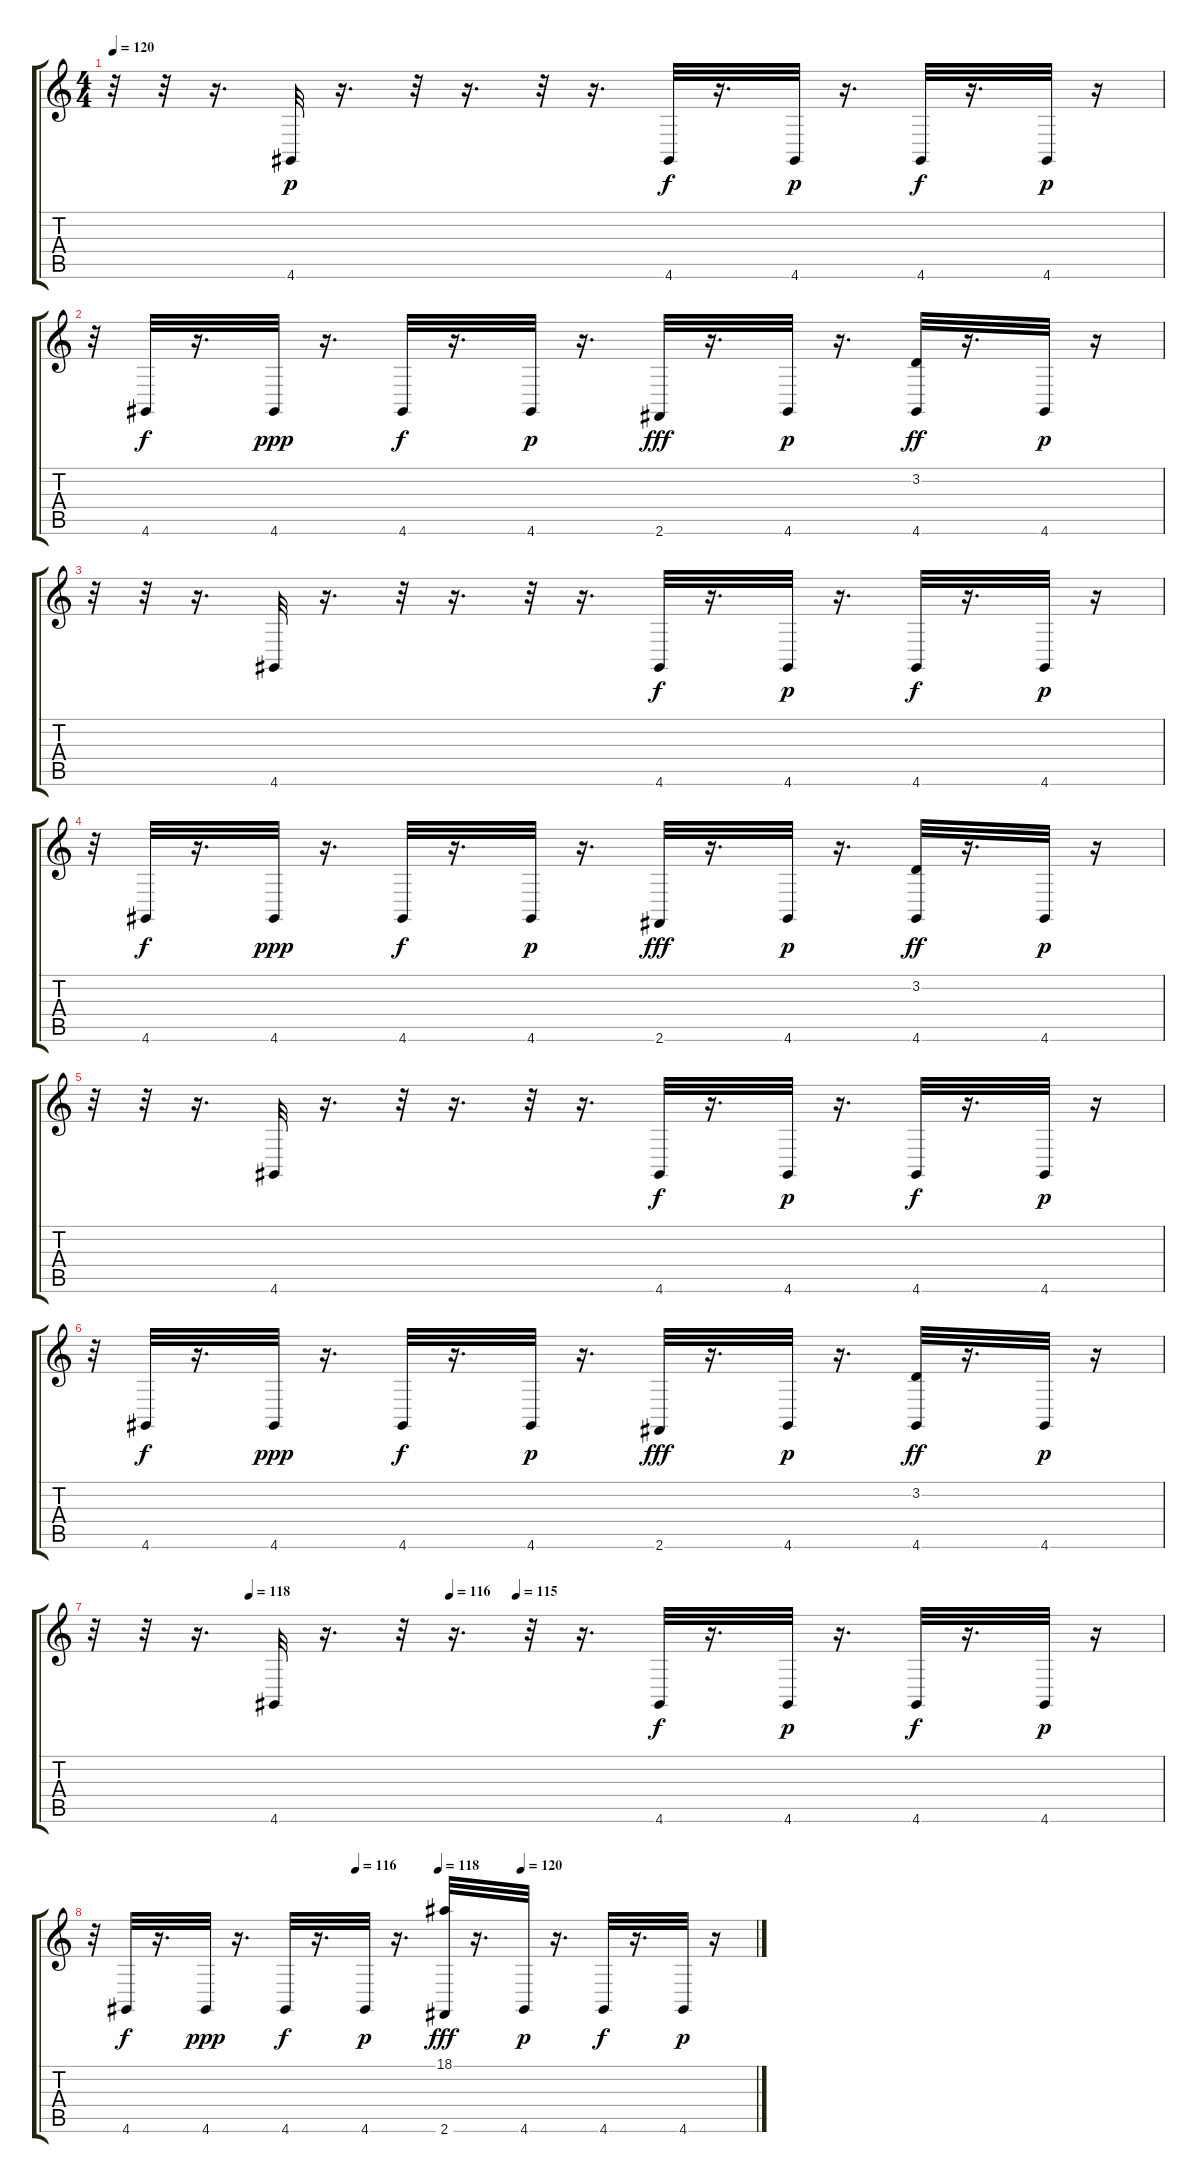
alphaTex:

\track "" {instrument acousticgrandpiano}
\staff {score tabs}
\tuning (E4 B3 G3 D3 A2 E2) {hide}
\ts (4 4)
\tempo 120
\clef g2
\ks c
r.32{dy p} r.32 r.16{d} 4.6.32 r.16{d} r.32 r.16{d} r.32 r.16{d} 4.6.32{dy f} r.16{d} 4.6.32{dy p} r.16{d} 4.6.32{dy f} r.16{d} 4.6.32{dy p} r.16 |
r.32 4.6.32{dy f} r.16{d} 4.6.32{dy ppp} r.16{d} 4.6.32{dy f} r.16{d} 4.6.32{dy p} r.16{d} 2.6.32{dy fff} r.16{d} 4.6.32{dy p} r.16{d} (3.2 4.6).32{dy ff} r.16{d} 4.6.32{dy p} r.16 |
r.32 r.32 r.16{d} 4.6.32 r.16{d} r.32 r.16{d} r.32 r.16{d} 4.6.32{dy f} r.16{d} 4.6.32{dy p} r.16{d} 4.6.32{dy f} r.16{d} 4.6.32{dy p} r.16 |
r.32 4.6.32{dy f} r.16{d} 4.6.32{dy ppp} r.16{d} 4.6.32{dy f} r.16{d} 4.6.32{dy p} r.16{d} 2.6.32{dy fff} r.16{d} 4.6.32{dy p} r.16{d} (3.2 4.6).32{dy ff} r.16{d} 4.6.32{dy p} r.16 |
r.32 r.32 r.16{d} 4.6.32 r.16{d} r.32 r.16{d} r.32 r.16{d} 4.6.32{dy f} r.16{d} 4.6.32{dy p} r.16{d} 4.6.32{dy f} r.16{d} 4.6.32{dy p} r.16 |
r.32 4.6.32{dy f} r.16{d} 4.6.32{dy ppp} r.16{d} 4.6.32{dy f} r.16{d} 4.6.32{dy p} r.16{d} 2.6.32{dy fff} r.16{d} 4.6.32{dy p} r.16{d} (3.2 4.6).32{dy ff} r.16{d} 4.6.32{dy p} r.16 |
\tempo (118 0.14583333333333334)
\tempo (116 0.3333333333333333)
\tempo (115 0.3958333333333333)
r.32 r.32 r.16{d} 4.6.32 r.16{d} r.32 r.16{d} r.32 r.16{d} 4.6.32{dy f} r.16{d} 4.6.32{dy p} r.16{d} 4.6.32{dy f} r.16{d} 4.6.32{dy p} r.16 |
\tempo (116 0.3958333333333333)
\tempo (118 0.5208333333333334)
\tempo (120 0.6458333333333334)
r.32 4.6.32{dy f} r.16{d} 4.6.32{dy ppp} r.16{d} 4.6.32{dy f} r.16{d} 4.6.32{dy p} r.16{d} (18.1 2.6).32{dy fff} r.16{d} 4.6.32{dy p} r.16{d} 4.6.32{dy f} r.16{d} 4.6.32{dy p} r.16
